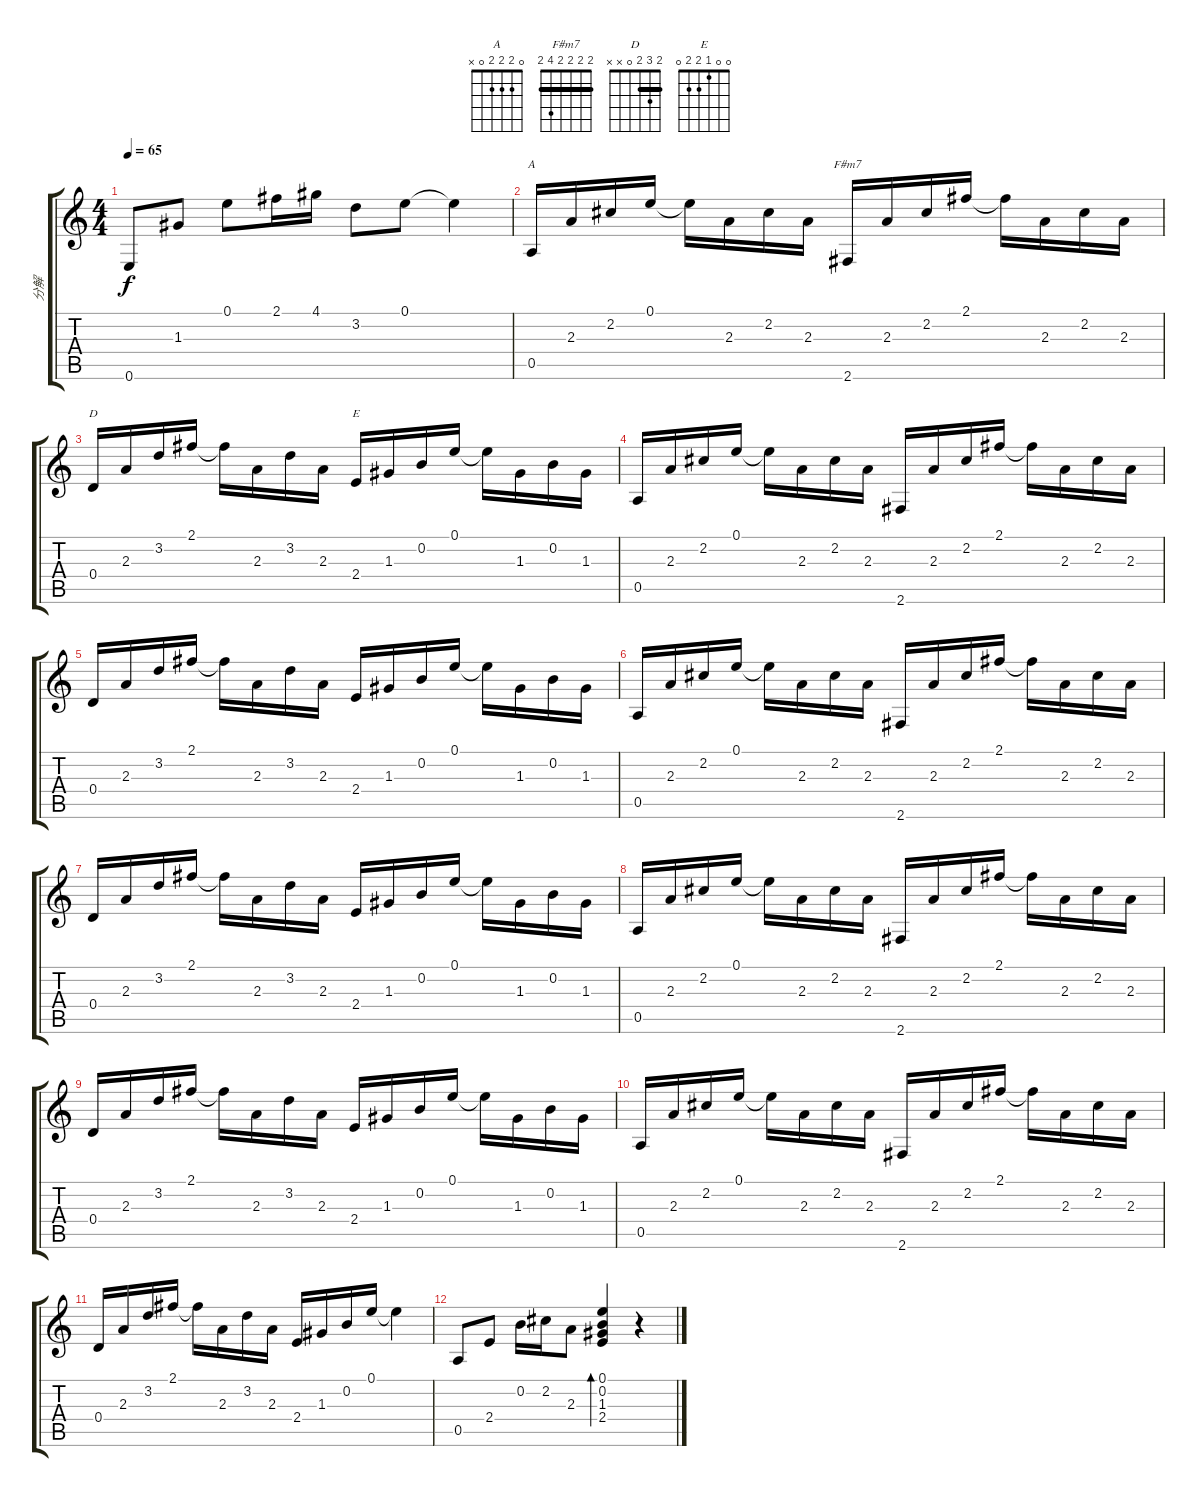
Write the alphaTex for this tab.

\track ("分解" "分解") {instrument acousticguitarsteel}
\staff {score tabs}
\tuning (E4 B3 G3 D3 A2 E2) {hide}
\chord ("A" 0 2 2 2 0 x)
\chord ("F#m7" 2 2 2 2 4 2) {barre 2}
\chord ("D" 2 3 2 0 x x) {barre 2}
\chord ("E" 0 0 1 2 2 0)
\ts (4 4)
\tempo 65
\clef g2
\ks c
0.6.8{dy f} 1.3.8 0.1.8 2.1.16 4.1.16 3.2.8 0.1.8 0.1{t}.4 |
0.5.16{ch "A"} 2.3.16 2.2.16 0.1.16 0.1{t}.16 2.3.16 2.2.16 2.3.16 2.6.16{ch "F#m7"} 2.3.16 2.2.16 2.1.16 2.1{t}.16 2.3.16 2.2.16 2.3.16 |
0.4.16{ch "D"} 2.3.16 3.2.16 2.1.16 2.1{t}.16 2.3.16 3.2.16 2.3.16 2.4.16{ch "E"} 1.3.16 0.2.16 0.1.16 0.1{t}.16 1.3.16 0.2.16 1.3.16 |
0.5.16 2.3.16 2.2.16 0.1.16 0.1{t}.16 2.3.16 2.2.16 2.3.16 2.6.16 2.3.16 2.2.16 2.1.16 2.1{t}.16 2.3.16 2.2.16 2.3.16 |
0.4.16 2.3.16 3.2.16 2.1.16 2.1{t}.16 2.3.16 3.2.16 2.3.16 2.4.16 1.3.16 0.2.16 0.1.16 0.1{t}.16 1.3.16 0.2.16 1.3.16 |
0.5.16 2.3.16 2.2.16 0.1.16 0.1{t}.16 2.3.16 2.2.16 2.3.16 2.6.16 2.3.16 2.2.16 2.1.16 2.1{t}.16 2.3.16 2.2.16 2.3.16 |
0.4.16 2.3.16 3.2.16 2.1.16 2.1{t}.16 2.3.16 3.2.16 2.3.16 2.4.16 1.3.16 0.2.16 0.1.16 0.1{t}.16 1.3.16 0.2.16 1.3.16 |
0.5.16 2.3.16 2.2.16 0.1.16 0.1{t}.16 2.3.16 2.2.16 2.3.16 2.6.16 2.3.16 2.2.16 2.1.16 2.1{t}.16 2.3.16 2.2.16 2.3.16 |
0.4.16 2.3.16 3.2.16 2.1.16 2.1{t}.16 2.3.16 3.2.16 2.3.16 2.4.16 1.3.16 0.2.16 0.1.16 0.1{t}.16 1.3.16 0.2.16 1.3.16 |
0.5.16 2.3.16 2.2.16 0.1.16 0.1{t}.16 2.3.16 2.2.16 2.3.16 2.6.16 2.3.16 2.2.16 2.1.16 2.1{t}.16 2.3.16 2.2.16 2.3.16 |
0.4.16 2.3.16 3.2.16 2.1.16 2.1{t}.16 2.3.16 3.2.16 2.3.16 2.4.16 1.3.16 0.2.16 0.1.16 0.1{t}.4 |
0.5.8 2.4.8 0.2.16 2.2.16 2.3.8 (0.1 0.2 1.3 2.4).4{bd 480} r.4
